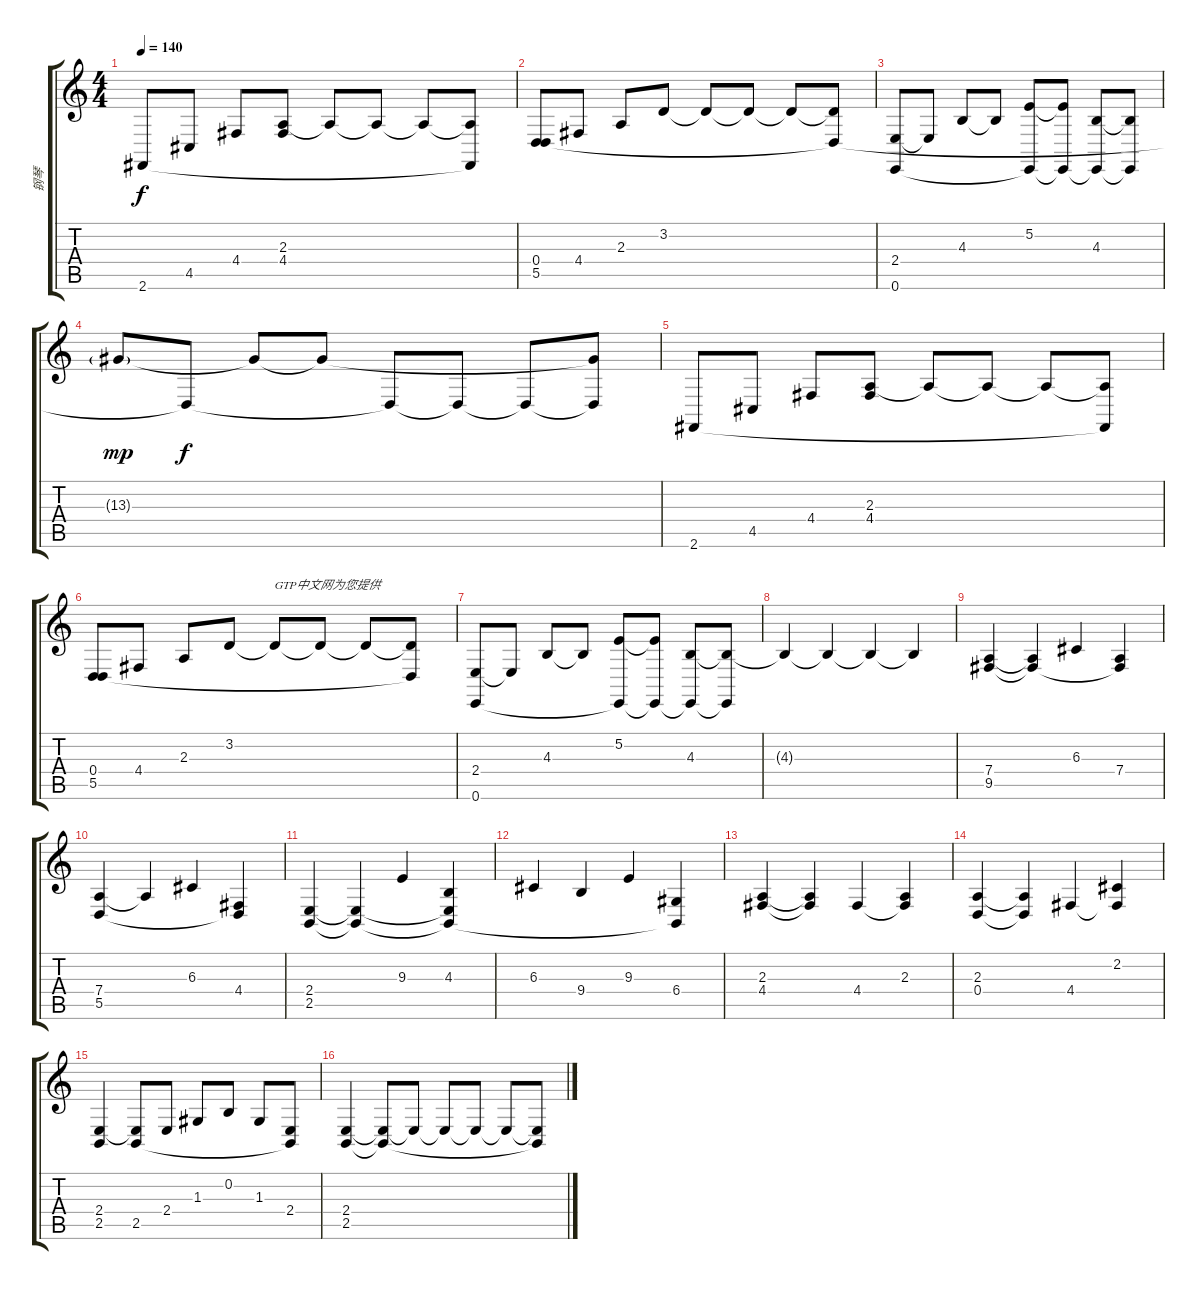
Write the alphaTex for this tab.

\track ("钢琴" "钢琴") {instrument acousticgrandpiano}
\staff {score tabs}
\tuning (E4 B3 G3 D3 A2 E2) {hide}
\ts (4 4)
\tempo 140
\clef g2
\ks c
2.6.8{dy f instrument acousticgrandpiano} 4.5.8 4.4.8 (2.3 4.4).8 2.3{t}.8 2.3{t}.8 2.3{t}.8 (2.3{t} 2.6{t}).8 |
(0.4 5.5).8 4.4.8 2.3.8 3.2.8 3.2{t}.8 3.2{t}.8 3.2{t}.8 (3.2{t} 5.5{t}).8 |
(2.4 0.6).8 2.4{t}.8 4.3.8 4.3{t}.8 (5.2 0.6{t}).8 (5.2{t} 0.6{t}).8 (4.3 0.6{t}).8 (4.3{t} 0.6{t}).8 |
13.3{g}.8{dy mp} 5.5{t}.8{dy f} 13.3{t}.8 13.3{t}.8 5.5{t}.8 5.5{t}.8 5.5{t}.8 (13.3{t} 5.5{t}).8 |
2.6.8 4.5.8 4.4.8 (2.3 4.4).8 2.3{t}.8 2.3{t}.8 2.3{t}.8 (2.3{t} 2.6{t}).8 |
(0.4 5.5).8 4.4.8 2.3.8 3.2.8 3.2{t}.8{txt "GTP中文网为您提供"} 3.2{t}.8 3.2{t}.8 (3.2{t} 5.5{t}).8 |
(2.4 0.6).8 2.4{t}.8 4.3.8 4.3{t}.8 (5.2 0.6{t}).8 (5.2{t} 0.6{t}).8 (4.3 0.6{t}).8 (4.3{t} 0.6{t}).8 |
4.3{t}.4 4.3{t}.4 4.3{t}.4 4.3{t}.4 |
(7.4 9.5).4 (7.4{t} 9.5{t}).4 6.3.4 (7.4 9.5{t}).4 |
(7.4 5.5).4 7.4{t}.4 6.3.4 (4.4 5.5{t}).4 |
(2.4 2.5).4 (2.4{t} 2.5{t}).4 9.3.4 (4.3 2.4{t} 2.5{t}).4 |
6.3.4 9.4.4 9.3.4 (6.4 2.5{t}).4 |
(2.3 4.4).4 (2.3{t} 4.4{t}).4 4.4.4 (2.3 4.4{t}).4 |
(2.3 0.4).4 (2.3{t} 0.4{t}).4 4.4.4 (2.2 4.4{t}).4 |
(2.4 2.5).4 (2.4{t} 2.5).8 2.4.8 1.3.8 0.2.8 1.3.8 (2.4 2.5{t}).8 |
(2.4 2.5).4 (2.4{t} 2.5{t}).8 2.4{t}.8 2.4{t}.8 2.4{t}.8 2.4{t}.8 (2.4{t} 2.5{t}).8
